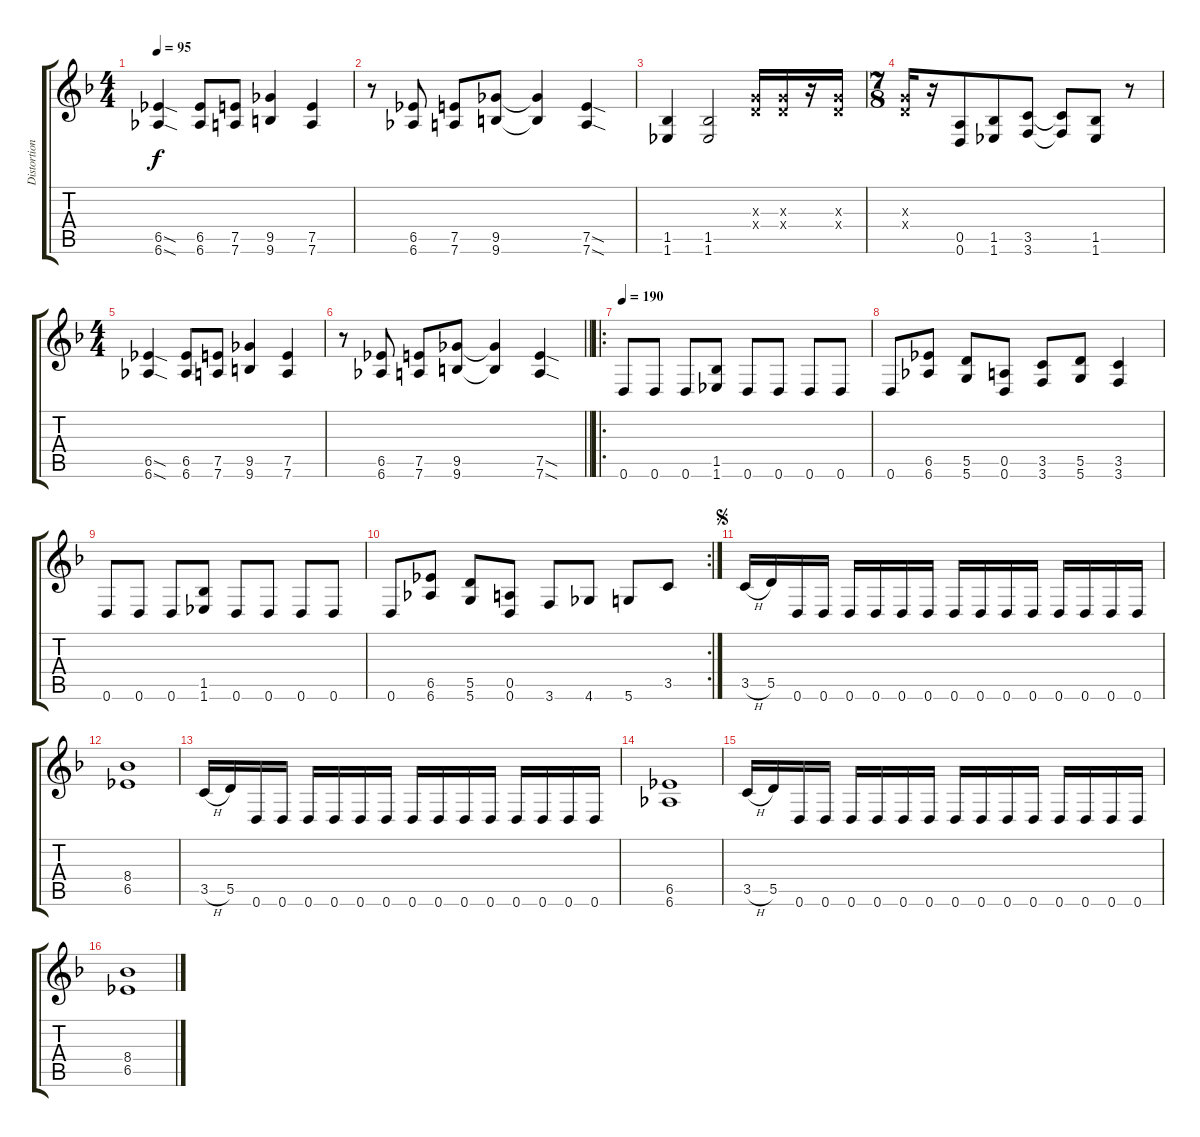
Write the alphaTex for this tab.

\track ("Distortion" "Distortion") {instrument distortionguitar}
\staff {score tabs}
\tuning (E4 B3 G3 D3 A2 D2) {hide}
\ts (4 4)
\tempo 95
\clef g2
\ks f
(6.5{sod} 6.6{sod}).4{dy f} (6.5 6.6).8 (7.5 7.6).8 (9.5 9.6).4 (7.5 7.6).4 |
r.8 (6.5 6.6).8 (7.5 7.6).8 (9.5 9.6).8 (9.5{t} 9.6{t}).4 (7.5{sod} 7.6{sod}).4 |
(1.5 1.6).4 (1.5 1.6).2 (0.3{x} 0.4{x}).16 (0.3{x} 0.4{x}).16 r.16 (0.3{x} 0.4{x}).16 |
\ts (7 8)
(0.3{x} 0.4{x}).16 r.16 (0.5 0.6).8 (1.5 1.6).8 (3.5 3.6).8 (3.5{t} 3.6{t}).8 (1.5 1.6).8 r.8 |
\ts (4 4)
(6.5{sod} 6.6{sod}).4 (6.5 6.6).8 (7.5 7.6).8 (9.5 9.6).4 (7.5 7.6).4 |
\barLineRight lightlight
r.8 (6.5 6.6).8 (7.5 7.6).8 (9.5 9.6).8 (9.5{t} 9.6{t}).4 (7.5{sod} 7.6{sod}).4 |
\ro
\tempo 190
0.6.8 0.6.8 0.6.8 (1.5 1.6).8 0.6.8 0.6.8 0.6.8 0.6.8 |
0.6.8 (6.5 6.6).8 (5.5 5.6).8 (0.5 0.6).8 (3.5 3.6).8 (5.5 5.6).8 (3.5 3.6).4 |
0.6.8 0.6.8 0.6.8 (1.5 1.6).8 0.6.8 0.6.8 0.6.8 0.6.8 |
\rc 2
0.6.8 (6.5 6.6).8 (5.5 5.6).8 (0.5 0.6).8 3.6.8 4.6.8 5.6.8 3.5.8 |
\jump segno
3.5{h}.16 5.5.16 0.6.16 0.6.16 0.6.16 0.6.16 0.6.16 0.6.16 0.6.16 0.6.16 0.6.16 0.6.16 0.6.16 0.6.16 0.6.16 0.6.16 |
(8.4 6.5).1 |
3.5{h}.16 5.5.16 0.6.16 0.6.16 0.6.16 0.6.16 0.6.16 0.6.16 0.6.16 0.6.16 0.6.16 0.6.16 0.6.16 0.6.16 0.6.16 0.6.16 |
(6.5 6.6).1 |
3.5{h}.16 5.5.16 0.6.16 0.6.16 0.6.16 0.6.16 0.6.16 0.6.16 0.6.16 0.6.16 0.6.16 0.6.16 0.6.16 0.6.16 0.6.16 0.6.16 |
(8.4 6.5).1
